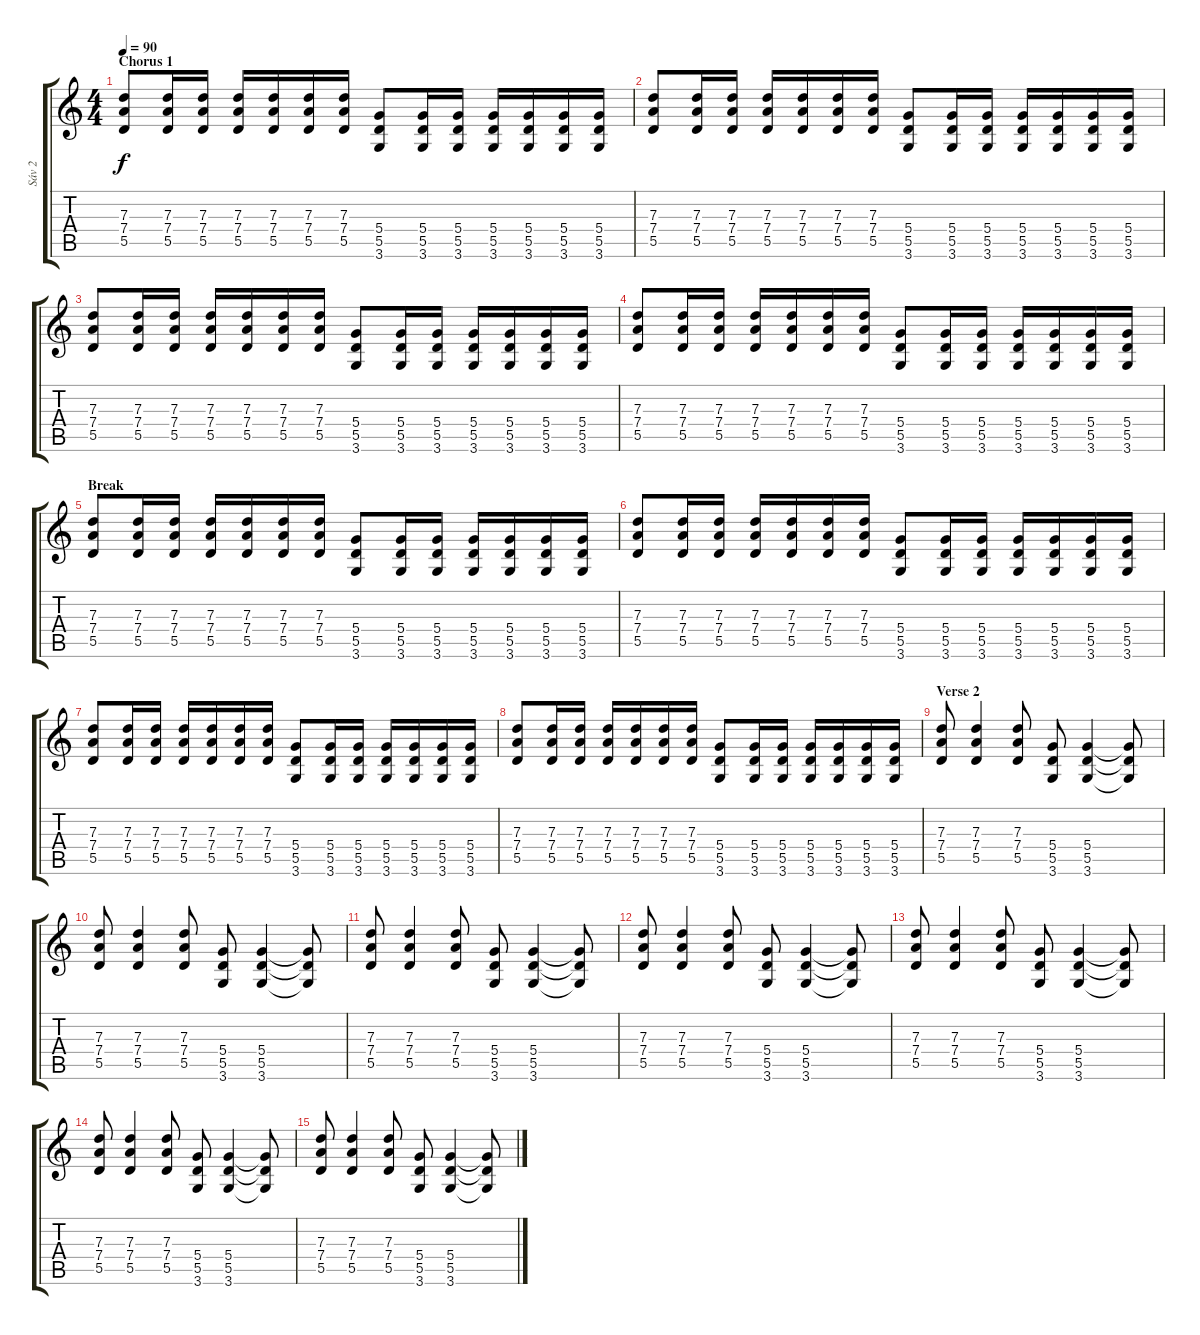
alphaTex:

\track ("Sáv 2" "Sáv 2") {instrument distortionguitar}
\staff {score tabs}
\tuning (E4 B3 G3 D3 A2 E2) {hide}
\ts (4 4)
\section ("" "Chorus 1")
\tempo 90
\clef g2
\ks c
(7.3 7.4 5.5).8{dy f instrument distortionguitar} (7.3 7.4 5.5).16 (7.3 7.4 5.5).16 (7.3 7.4 5.5).16 (7.3 7.4 5.5).16 (7.3 7.4 5.5).16 (7.3 7.4 5.5).16 (5.4 5.5 3.6).8 (5.4 5.5 3.6).16 (5.4 5.5 3.6).16 (5.4 5.5 3.6).16 (5.4 5.5 3.6).16 (5.4 5.5 3.6).16 (5.4 5.5 3.6).16 |
(7.3 7.4 5.5).8 (7.3 7.4 5.5).16 (7.3 7.4 5.5).16 (7.3 7.4 5.5).16 (7.3 7.4 5.5).16 (7.3 7.4 5.5).16 (7.3 7.4 5.5).16 (5.4 5.5 3.6).8 (5.4 5.5 3.6).16 (5.4 5.5 3.6).16 (5.4 5.5 3.6).16 (5.4 5.5 3.6).16 (5.4 5.5 3.6).16 (5.4 5.5 3.6).16 |
(7.3 7.4 5.5).8 (7.3 7.4 5.5).16 (7.3 7.4 5.5).16 (7.3 7.4 5.5).16 (7.3 7.4 5.5).16 (7.3 7.4 5.5).16 (7.3 7.4 5.5).16 (5.4 5.5 3.6).8 (5.4 5.5 3.6).16 (5.4 5.5 3.6).16 (5.4 5.5 3.6).16 (5.4 5.5 3.6).16 (5.4 5.5 3.6).16 (5.4 5.5 3.6).16 |
(7.3 7.4 5.5).8 (7.3 7.4 5.5).16 (7.3 7.4 5.5).16 (7.3 7.4 5.5).16 (7.3 7.4 5.5).16 (7.3 7.4 5.5).16 (7.3 7.4 5.5).16 (5.4 5.5 3.6).8 (5.4 5.5 3.6).16 (5.4 5.5 3.6).16 (5.4 5.5 3.6).16 (5.4 5.5 3.6).16 (5.4 5.5 3.6).16 (5.4 5.5 3.6).16 |
\section ("" "Break")
(7.3 7.4 5.5).8 (7.3 7.4 5.5).16 (7.3 7.4 5.5).16 (7.3 7.4 5.5).16 (7.3 7.4 5.5).16 (7.3 7.4 5.5).16 (7.3 7.4 5.5).16 (5.4 5.5 3.6).8 (5.4 5.5 3.6).16 (5.4 5.5 3.6).16 (5.4 5.5 3.6).16 (5.4 5.5 3.6).16 (5.4 5.5 3.6).16 (5.4 5.5 3.6).16 |
(7.3 7.4 5.5).8 (7.3 7.4 5.5).16 (7.3 7.4 5.5).16 (7.3 7.4 5.5).16 (7.3 7.4 5.5).16 (7.3 7.4 5.5).16 (7.3 7.4 5.5).16 (5.4 5.5 3.6).8 (5.4 5.5 3.6).16 (5.4 5.5 3.6).16 (5.4 5.5 3.6).16 (5.4 5.5 3.6).16 (5.4 5.5 3.6).16 (5.4 5.5 3.6).16 |
(7.3 7.4 5.5).8 (7.3 7.4 5.5).16 (7.3 7.4 5.5).16 (7.3 7.4 5.5).16 (7.3 7.4 5.5).16 (7.3 7.4 5.5).16 (7.3 7.4 5.5).16 (5.4 5.5 3.6).8 (5.4 5.5 3.6).16 (5.4 5.5 3.6).16 (5.4 5.5 3.6).16 (5.4 5.5 3.6).16 (5.4 5.5 3.6).16 (5.4 5.5 3.6).16 |
(7.3 7.4 5.5).8 (7.3 7.4 5.5).16 (7.3 7.4 5.5).16 (7.3 7.4 5.5).16 (7.3 7.4 5.5).16 (7.3 7.4 5.5).16 (7.3 7.4 5.5).16 (5.4 5.5 3.6).8 (5.4 5.5 3.6).16 (5.4 5.5 3.6).16 (5.4 5.5 3.6).16 (5.4 5.5 3.6).16 (5.4 5.5 3.6).16 (5.4 5.5 3.6).16 |
\section ("" "Verse 2")
(7.3 7.4 5.5).8{instrument electricguitarclean} (7.3 7.4 5.5).4 (7.3 7.4 5.5).8 (5.4 5.5 3.6).8 (5.4 5.5 3.6).4 (5.4{t} 5.5{t} 3.6{t}).8 |
(7.3 7.4 5.5).8{instrument electricguitarclean} (7.3 7.4 5.5).4 (7.3 7.4 5.5).8 (5.4 5.5 3.6).8 (5.4 5.5 3.6).4 (5.4{t} 5.5{t} 3.6{t}).8 |
(7.3 7.4 5.5).8{instrument electricguitarclean} (7.3 7.4 5.5).4 (7.3 7.4 5.5).8 (5.4 5.5 3.6).8 (5.4 5.5 3.6).4 (5.4{t} 5.5{t} 3.6{t}).8 |
(7.3 7.4 5.5).8{instrument electricguitarclean} (7.3 7.4 5.5).4 (7.3 7.4 5.5).8 (5.4 5.5 3.6).8 (5.4 5.5 3.6).4 (5.4{t} 5.5{t} 3.6{t}).8 |
(7.3 7.4 5.5).8{instrument electricguitarclean} (7.3 7.4 5.5).4 (7.3 7.4 5.5).8 (5.4 5.5 3.6).8 (5.4 5.5 3.6).4 (5.4{t} 5.5{t} 3.6{t}).8 |
(7.3 7.4 5.5).8{instrument electricguitarclean} (7.3 7.4 5.5).4 (7.3 7.4 5.5).8 (5.4 5.5 3.6).8 (5.4 5.5 3.6).4 (5.4{t} 5.5{t} 3.6{t}).8 |
(7.3 7.4 5.5).8{instrument electricguitarclean} (7.3 7.4 5.5).4 (7.3 7.4 5.5).8 (5.4 5.5 3.6).8 (5.4 5.5 3.6).4 (5.4{t} 5.5{t} 3.6{t}).8
